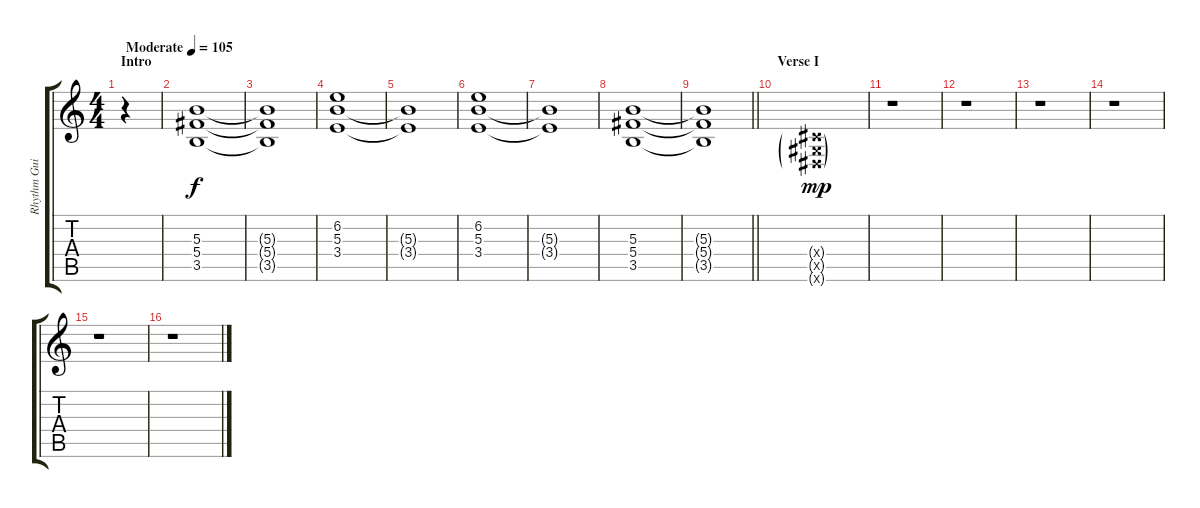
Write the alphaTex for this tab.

\track ("Rhythm Guitar" "Rhythm Gui") {instrument distortionguitar}
\staff {score tabs}
\tuning (Eb4 Bb3 Gb3 Db3 Ab2 Eb2) {hide}
\ts (4 4)
\section ("" "Intro")
\tempo (105 "Moderate")
\clef g2
\ks c
r.4{dy f instrument distortionguitar} |
(5.3 5.4 3.5).1 |
(5.3{t} 5.4{t} 3.5{t}).1 |
(6.2 5.3 3.4).1 |
(5.3{t} 3.4{t}).1 |
(6.2 5.3 3.4).1 |
(5.3{t} 3.4{t}).1 |
(5.3 5.4 3.5).1 |
\barLineRight lightlight
(5.3{t} 5.4{t} 3.5{t}).1 |
\section ("" "Verse I")
(0.4{g x} 0.5{g x} 0.6{g x}).1{dy mp volume 4} |
r.1 |
r.1 |
r.1 |
r.1 |
r.1 |
r.1
